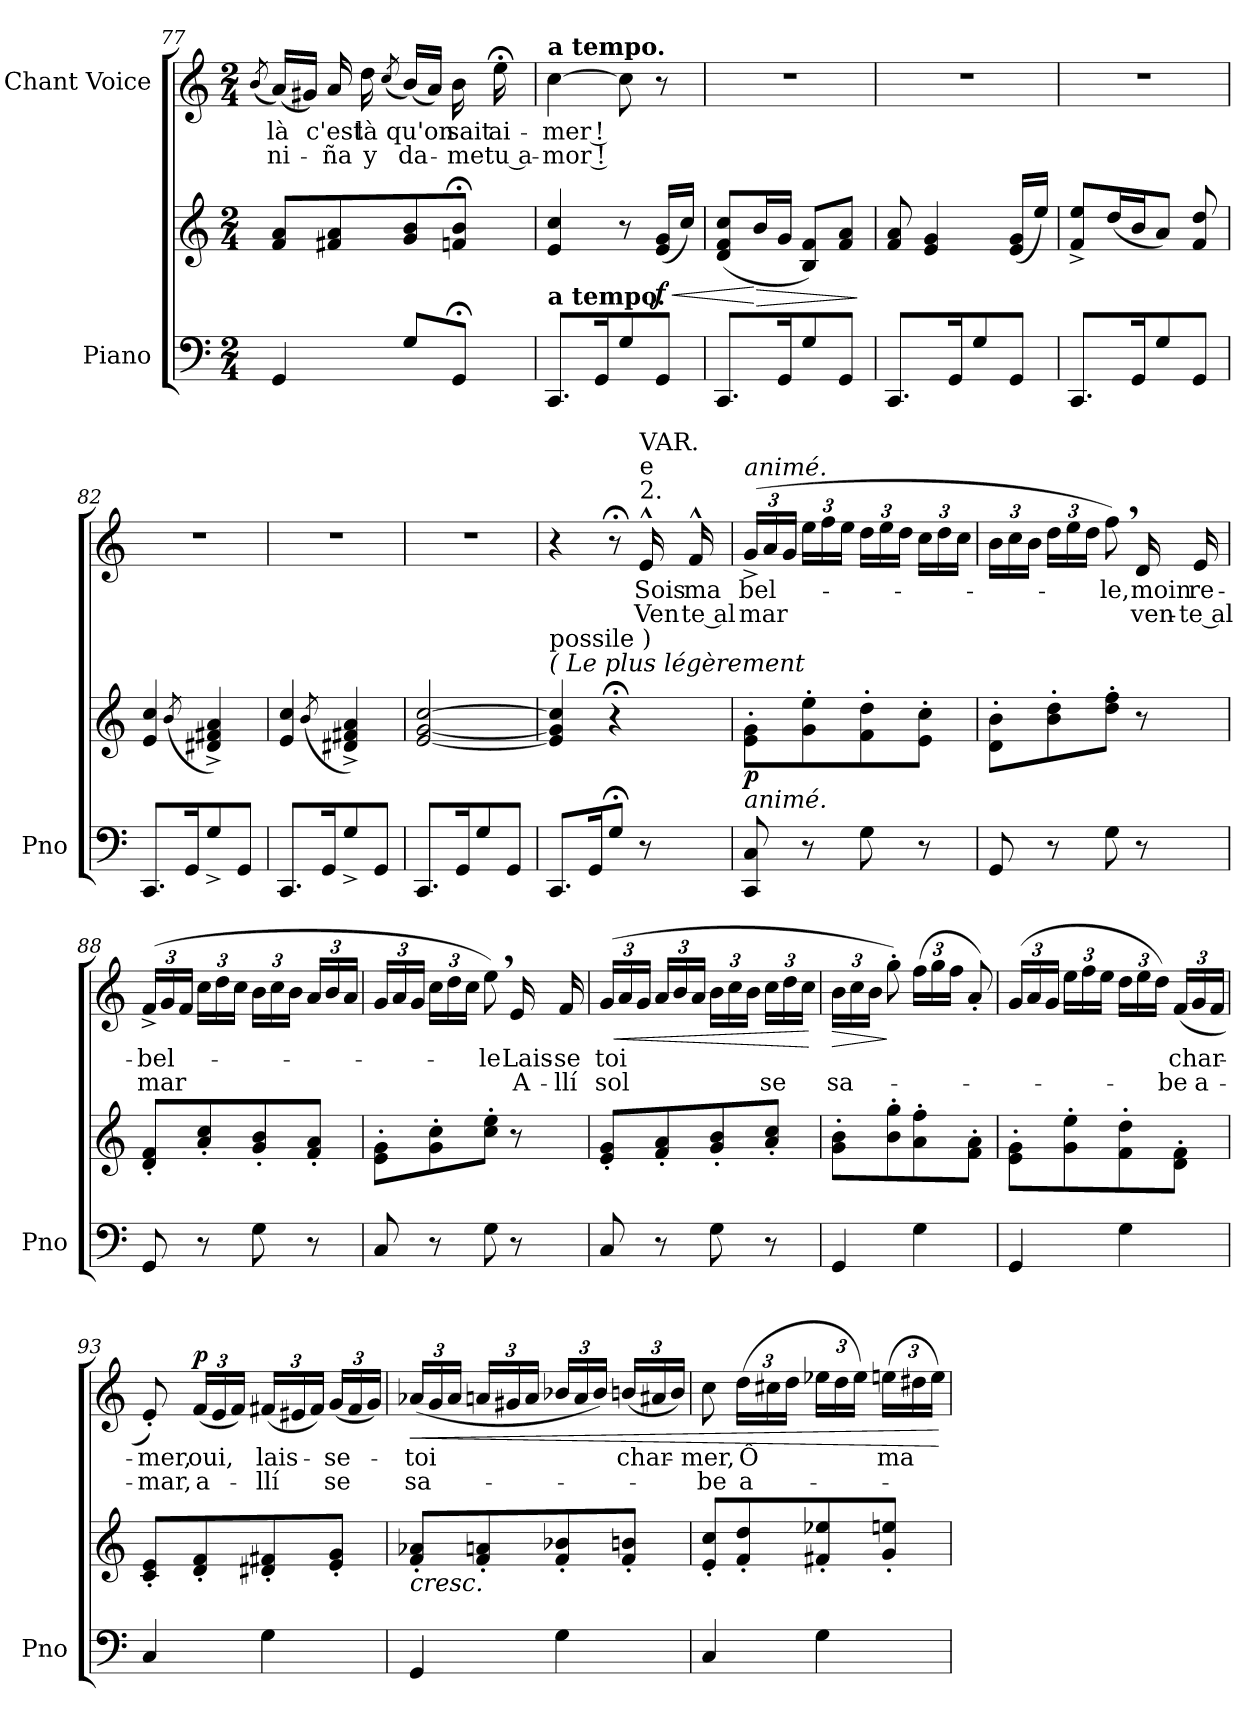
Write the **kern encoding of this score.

**kern	**kern	**dynam	**kern	**text	**text	**dynam
*part2	*part2	*part2	*part1	*part1	*part1	*part1
*staff3	*staff2	*staff2/3	*staff1	*staff1	*staff1	*staff1
*I"Piano	*	*	*I"Chant Voice	*	*	*
*I'Pno	*	*	*	*	*	*
*clefF4	*clefG2	*	*clefG2	*	*	*
*k[]	*k[]	*	*k[]	*	*	*
*M2/4	*M2/4	*	*M2/4	*	*	*
=77	=77	=77	=77	=77	=77	=77
.	.	.	(8qb/	.	.	.
4GG/	8f/ 8a/L	.	(16a/LL)	là	ni-	.
.	.	.	16g#X/JJ)	.	.	.
.	8f#X/ 8a/	.	16a/	c'est	-ña	.
.	.	.	16dd\	là	y	.
.	.	.	(8qcc/	.	.	.
8G/L	8g/ 8b/	.	(16b/LL)	qu'on	da-	.
.	.	.	16a/JJ)	.	.	.
8GG;</J	8fn/; 8b/;J	.	16b\	sait	-me	.
.	.	.	16ee;<\	ai-	tu a-	.
=78	=78	=78	=78	=78	=78	=78
!	!	!	!LO:TX:a:B:t=a tempo.	!	!	!
!LO:TX:a:B:t=a tempo.	!	!	!	!	!	!
8.CC/L	4e/ 4cc/	.	[4cc\	-mer !	-mor !	.
16GG/K	.	.	.	.	.	.
8G/	8r	.	8cc\]	.	.	.
!	!	!LO:HP:b	!	!	!	!
!	!	!LO:DY:n=1:b	!	!	!	!
8GG/J	(<16e/ 16g/LL	< f	8r	.	.	.
.	16cc/JJ)	.	.	.	.	.
=79	=79	=79	=79	=79	=79	=79
8.CC/L	(8d/ 8f/ 8cc/L	.	2r	.	.	.
!	!	!LO:HP:n=1:b	!	!	!	!
.	16b/L	[ >	.	.	.	.
16GG/K	16g/JJ	.	.	.	.	.
8G\	8B/ 8f/L)	.	.	.	.	.
8GG/J	8f/ 8a/J	.	.	.	.	.
.	.	]	.	.	.	.
=80	=80	=80	=80	=80	=80	=80
8.CC/L	8f/ 8a/	.	2r	.	.	.
.	4e/ 4g/	.	.	.	.	.
16GG/K	.	.	.	.	.	.
8G/	.	.	.	.	.	.
8GG/J	(16e/ 16g/LL	.	.	.	.	.
.	16ee/JJ)	.	.	.	.	.
=81	=81	=81	=81	=81	=81	=81
8.CC/L	8f/^> 8ee/^>L	.	2r	.	.	.
.	(16dd/L	.	.	.	.	.
16GG/K	16b/J	.	.	.	.	.
8G/	8a/J)	.	.	.	.	.
8GG/J	8f/ 8dd/	.	.	.	.	.
=82	=82	=82	=82	=82	=82	=82
8.CC/L	4e/ 4cc/	.	2r	.	.	.
16GG/K	.	.	.	.	.	.
.	(>8qb/	.	.	.	.	.
8G^/	4d#X/^> 4f#X/^> 4a/^>)	.	.	.	.	.
8GG/J	.	.	.	.	.	.
=83	=83	=83	=83	=83	=83	=83
8.CC/L	4e/ 4cc/	.	2r	.	.	.
16GG/K	.	.	.	.	.	.
.	(>8qb/	.	.	.	.	.
8G^/	4d#X/^> 4f#X/^> 4a/^>)	.	.	.	.	.
8GG/J	.	.	.	.	.	.
=84	=84	=84	=84	=84	=84	=84
8.CC/L	[2e/ [>2g/ [2cc/	.	2r	.	.	.
16GG/K	.	.	.	.	.	.
8G/	.	.	.	.	.	.
8GG/J	.	.	.	.	.	.
=85	=85	=85	=85	=85	=85	=85
!	!LO:TX:a:i:t=( Le plus légèrement	!	!	!	!	!
!	!LO:TX:a:t=possile )	!	!	!	!	!
8.CC/L	4e/] 4g/] 4cc/]	.	4r	.	.	.
16GG/K	.	.	.	.	.	.
8G;</J	4r;<	.	8r;<	.	.	.
!	!	!	!LO:TX:a:t=2.	!	!	!
!	!	!	!LO:TX:a:t=e	!	!	!
!	!	!	!LO:TX:a:t=VAR.	!	!	!
8r	.	.	16e^^/	Sois	Ven	.
.	.	.	16f^^/	ma	te al	.
=86	=86	=86	=86	=86	=86	=86
!	!	!	!LO:TX:i:t=animé.	!	!	!
!LO:TX:i:t=animé.	!	!	!	!	!	!
!	!	!LO:DY:b	!	!	!	!
8CC/ 8C/	8e\' 8g\'L	p	(24g^>/LL	bel-	mar	.
.	.	.	24a/	.	.	.
.	.	.	24g/JJ	.	.	.
8r	8g\' 8ee\'	.	24ee\LL	.	.	.
.	.	.	24ff\	.	.	.
.	.	.	24ee\JJ	.	.	.
8G\	8f\' 8dd\'	.	24dd\LL	.	.	.
.	.	.	24ee\	.	.	.
.	.	.	24dd\JJ	.	.	.
8r	8e\' 8cc\'J	.	24cc\LL	.	.	.
.	.	.	24dd\	.	.	.
.	.	.	24cc\JJ	.	.	.
=87	=87	=87	=87	=87	=87	=87
8GG/	8d\' 8b\'L	.	24b\LL	.	.	.
.	.	.	24cc\	.	.	.
.	.	.	24b\JJ	.	.	.
8r	8b\' 8dd\'	.	24dd\LL	.	.	.
.	.	.	24ee\	.	.	.
.	.	.	24dd\JJ	.	.	.
8G\	8dd\' 8ff\'J	.	8ff,\)	-le,	.	.
8r	8r	.	16d/	moin	ven-	.
.	.	.	16e/	re-	-te al	.
=88	=88	=88	=88	=88	=88	=88
8GG/	8d/' 8f/'L	.	(24f^>/LL	-bel-	mar	.
.	.	.	24g/	.	.	.
.	.	.	24f/JJ	.	.	.
8r	8a/' 8cc/'	.	24cc\LL	.	.	.
.	.	.	24dd\	.	.	.
.	.	.	24cc\JJ	.	.	.
8G\	8g/' 8b/'	.	24b\LL	.	.	.
.	.	.	24cc\	.	.	.
.	.	.	24b\JJ	.	.	.
8r	8f/' 8a/'J	.	24a/LL	.	.	.
.	.	.	24b/	.	.	.
.	.	.	24a/JJ	.	.	.
=89	=89	=89	=89	=89	=89	=89
8C/	8e\' 8g\'L	.	24g/LL	.	.	.
.	.	.	24a/	.	.	.
.	.	.	24g/JJ	.	.	.
8r	8g\' 8cc\'	.	24cc\LL	.	.	.
.	.	.	24dd\	.	.	.
.	.	.	24cc\JJ	.	.	.
8G\	8cc\' 8ee\'J	.	8ee,\)	-le	.	.
8r	8r	.	16e/	Lais-	A-	.
.	.	.	16f/	-se	-llí	.
=90	=90	=90	=90	=90	=90	=90
8C/	8e/' 8g/'L	.	(24g/LL	-toi	-sol	.
!	!	!	!	!	!	!LO:HP:b
.	.	.	24a/	.	.	<
.	.	.	24g/JJ	.	.	.
*	*	*	*Xbrackettup	*	*	*
8r	8f/' 8a/'	.	24a/LL	.	.	.
.	.	.	24b/	.	.	.
.	.	.	24a/JJ	.	.	.
*	*	*	*brackettup	*	*	*
8G\	8g/' 8b/'	.	24b\LL	.	.	.
.	.	.	24cc\	.	.	.
.	.	.	24b\JJ	.	.	.
8r	8a/' 8cc/'J	.	24cc\LL	.	se	.
.	.	.	24dd\	.	.	.
.	.	.	24cc\JJ	.	.	.
.	.	.	.	.	.	[
=91	=91	=91	=91	=91	=91	=91
!	!	!	!	!	!	!LO:HP:b
4GG/	8g\' 8b\'L	.	24b\LL	.	sa-	>
.	.	.	24cc\	.	.	.
.	.	.	24b\JJ	.	.	.
.	8b\' 8gg\'	.	8gg'\)	.	.	]
4G\	8a\' 8ff\'	.	(24ff\LL	.	.	.
.	.	.	24gg\	.	.	.
.	.	.	24ff\JJ	.	.	.
.	8f\' 8a\'J	.	8a'/)	.	.	.
=92	=92	=92	=92	=92	=92	=92
*	*	*	*Xbrackettup	*	*	*
4GG/	8e\' 8g\'L	.	(24g/LL	.	.	.
.	.	.	24a/	.	.	.
.	.	.	24g/JJ	.	.	.
*	*	*	*brackettup	*	*	*
.	8g\' 8ee\'	.	24ee\LL	.	.	.
.	.	.	24ff\	.	.	.
.	.	.	24ee\JJ	.	.	.
4G\	8f\' 8dd\'	.	24dd\LL	.	.	.
.	.	.	24ee\	.	.	.
.	.	.	24dd\JJ)	.	.	.
*	*	*	*Xbrackettup	*	*	*
.	8d\' 8f\'J	.	(>24f/LL	char-	-be	.
.	.	.	24g/	.	a-	.
.	.	.	24f/JJ	.	.	.
=93	=93	=93	=93	=93	=93	=93
4C/	8c/' 8e/'L	.	8e'>/)	-mer,	-mar,	.
!	!	!	!	!	!	!LO:DY:a
.	8d/' 8f/'	.	(>24f/LL	oui,	a-	p
.	.	.	24e/	.	.	.
.	.	.	24f/JJ)	.	.	.
4G\	8d#X/' 8f#X/'	.	(>24f#X/LL	lais-	-llí	.
.	.	.	24e#X/	.	.	.
.	.	.	24f#/JJ)	.	.	.
.	8e/' 8g/'J	.	(>24g/LL	-se-	se	.
.	.	.	24f#/	.	.	.
.	.	.	24g/JJ)	.	.	.
=94	=94	=94	=94	=94	=94	=94
!	!LO:TX:b:i:t=cresc.	!	!	!	!	!
!	!	!	!	!	!	!LO:HP:b
4GG/	8f/' 8a-X/'L	.	(>24a-X/LL	-toi	-sa-	<
.	.	.	24g/	.	.	.
.	.	.	24a-/JJ	.	.	.
.	8f/' 8an/'	.	24an/LL	.	.	.
.	.	.	24g#X/	.	.	.
.	.	.	24a/JJ	.	.	.
4G\	8f/' 8b-X/'	.	24b-X/LL	.	.	.
.	.	.	24a/	.	.	.
.	.	.	24b-/JJ)	.	.	.
.	8f/' 8bn/'J	.	(>24bn/LL	char-	.	.
.	.	.	24a#X/	.	.	.
.	.	.	24b/JJ)	.	.	.
=95	=95	=95	=95	=95	=95	=95
4C/	8e/' 8cc/'L	.	8cc\	-mer,	-be	.
*	*	*	*brackettup	*	*	*
.	8f/'< 8dd/'<	.	(24dd\LL	-Ô	a-	.
.	.	.	24cc#X\	.	.	.
.	.	.	24dd\JJ	.	.	.
4G\	8f#X/' 8ee-X/'	.	24ee-X\LL	.	.	.
.	.	.	24dd\	.	.	.
.	.	.	24ee-\JJ)	.	.	.
.	8g/' 8een/'J	.	(24een\LL	ma	.	.
.	.	.	24dd#X\	.	.	.
.	.	.	24ee\JJ)	.	.	.
.	.	.	.	.	.	[
=	=	=	=	=	=	=
*-	*-	*-	*-	*-	*-	*-
